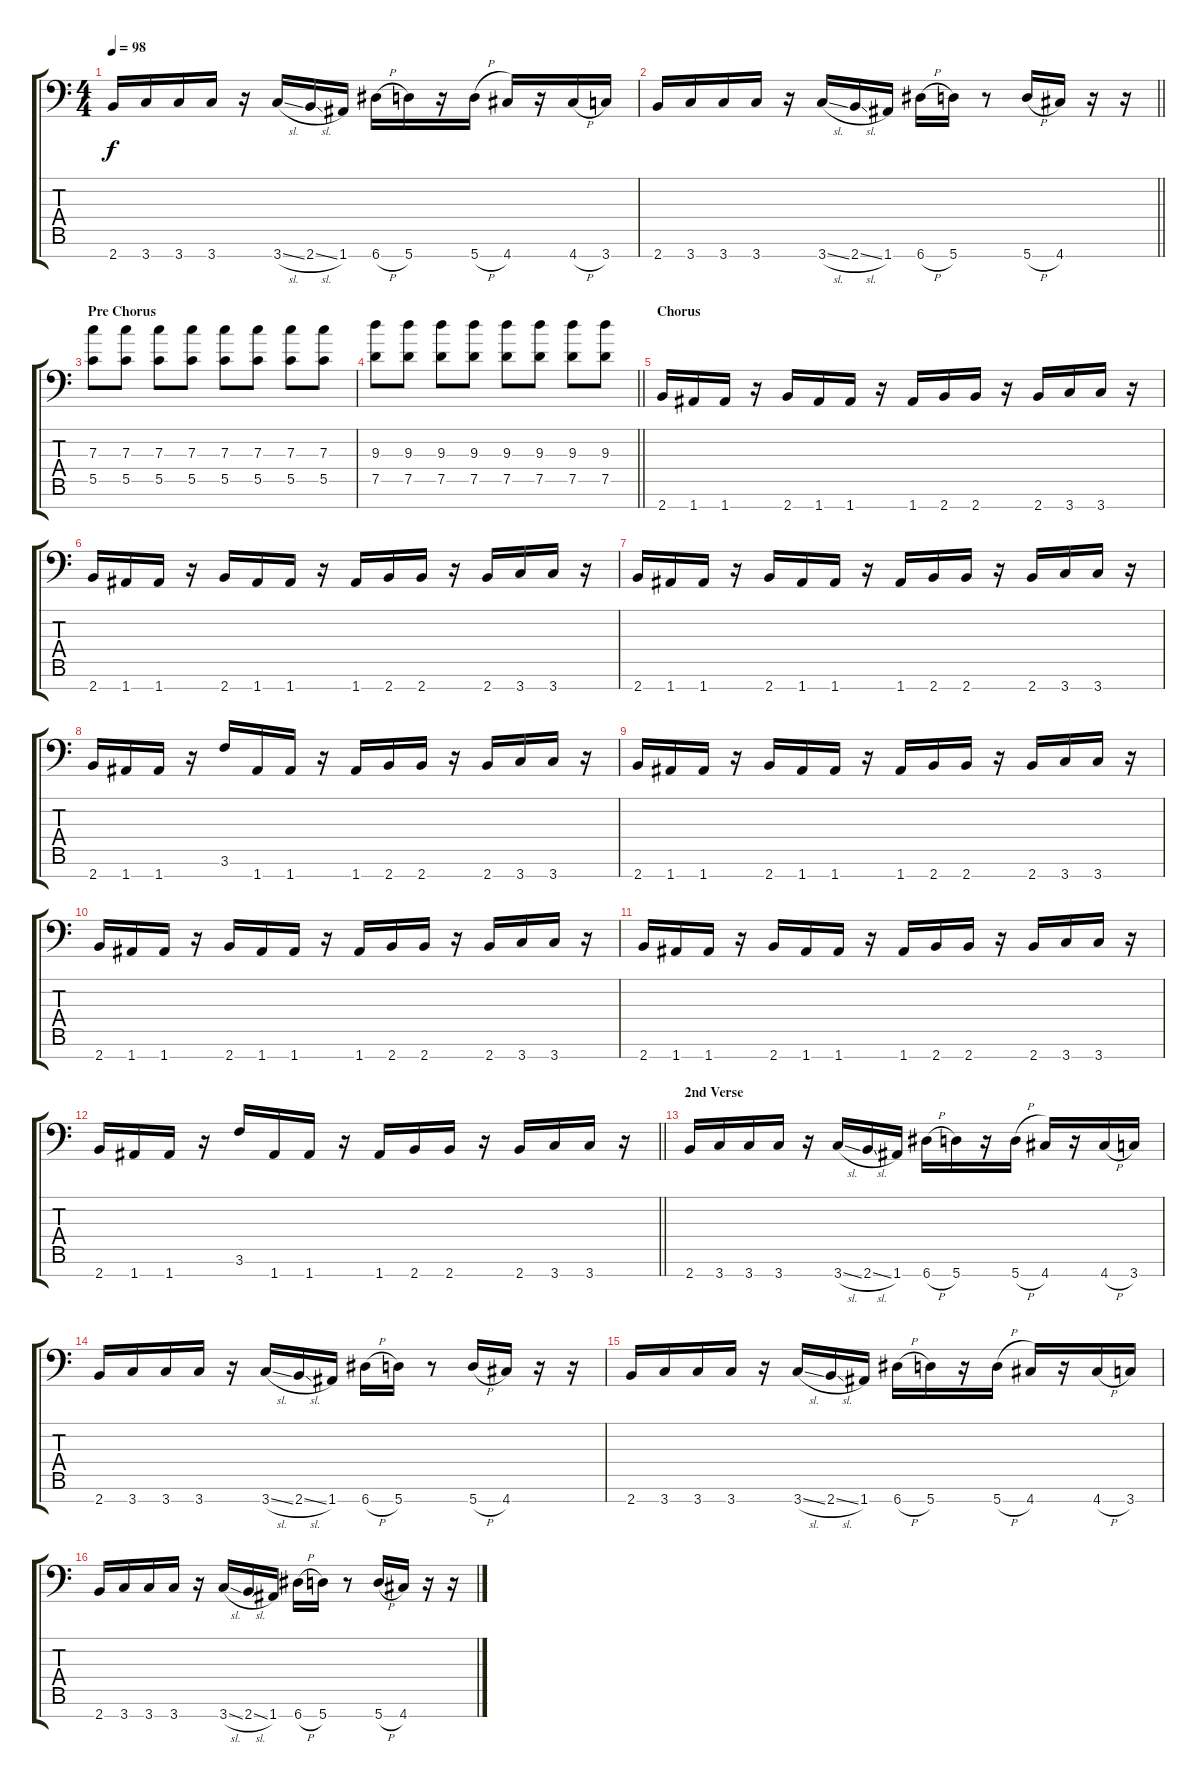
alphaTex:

\track "" {instrument distortionguitar}
\staff {score tabs}
\tuning (D4 A3 F3 C3 G2 D2 A1) {hide}
\ts (4 4)
\tempo 98
\clef f4
\ks c
2.7.16{dy f} 3.7.16 3.7.16 3.7.16 r.16 3.7{sl}.16 2.7{sl}.16 1.7.16 6.7{h}.16 5.7.16 r.16 5.7{h}.16 4.7.16 r.16 4.7{h}.16 3.7.16 |
\barLineRight lightlight
2.7.16 3.7.16 3.7.16 3.7.16 r.16 3.7{sl}.16 2.7{sl}.16 1.7.16 6.7{h}.16 5.7.16 r.8 5.7{h}.16 4.7.16 r.16 r.16 |
\section ("" "Pre Chorus")
(7.3 5.5).8 (7.3 5.5).8 (7.3 5.5).8 (7.3 5.5).8 (7.3 5.5).8 (7.3 5.5).8 (7.3 5.5).8 (7.3 5.5).8 |
\barLineRight lightlight
(9.3 7.5).8 (9.3 7.5).8 (9.3 7.5).8 (9.3 7.5).8 (9.3 7.5).8 (9.3 7.5).8 (9.3 7.5).8 (9.3 7.5).8 |
\section ("" "Chorus")
2.7.16 1.7.16 1.7.16 r.16 2.7.16 1.7.16 1.7.16 r.16 1.7.16 2.7.16 2.7.16 r.16 2.7.16 3.7.16 3.7.16 r.16 |
2.7.16 1.7.16 1.7.16 r.16 2.7.16 1.7.16 1.7.16 r.16 1.7.16 2.7.16 2.7.16 r.16 2.7.16 3.7.16 3.7.16 r.16 |
2.7.16 1.7.16 1.7.16 r.16 2.7.16 1.7.16 1.7.16 r.16 1.7.16 2.7.16 2.7.16 r.16 2.7.16 3.7.16 3.7.16 r.16 |
2.7.16 1.7.16 1.7.16 r.16 3.6.16 1.7.16 1.7.16 r.16 1.7.16 2.7.16 2.7.16 r.16 2.7.16 3.7.16 3.7.16 r.16 |
2.7.16 1.7.16 1.7.16 r.16 2.7.16 1.7.16 1.7.16 r.16 1.7.16 2.7.16 2.7.16 r.16 2.7.16 3.7.16 3.7.16 r.16 |
2.7.16 1.7.16 1.7.16 r.16 2.7.16 1.7.16 1.7.16 r.16 1.7.16 2.7.16 2.7.16 r.16 2.7.16 3.7.16 3.7.16 r.16 |
2.7.16 1.7.16 1.7.16 r.16 2.7.16 1.7.16 1.7.16 r.16 1.7.16 2.7.16 2.7.16 r.16 2.7.16 3.7.16 3.7.16 r.16 |
\barLineRight lightlight
2.7.16 1.7.16 1.7.16 r.16 3.6.16 1.7.16 1.7.16 r.16 1.7.16 2.7.16 2.7.16 r.16 2.7.16 3.7.16 3.7.16 r.16 |
\section ("" "2nd Verse")
2.7.16 3.7.16 3.7.16 3.7.16 r.16 3.7{sl}.16 2.7{sl}.16 1.7.16 6.7{h}.16 5.7.16 r.16 5.7{h}.16 4.7.16 r.16 4.7{h}.16 3.7.16 |
2.7.16 3.7.16 3.7.16 3.7.16 r.16 3.7{sl}.16 2.7{sl}.16 1.7.16 6.7{h}.16 5.7.16 r.8 5.7{h}.16 4.7.16 r.16 r.16 |
2.7.16 3.7.16 3.7.16 3.7.16 r.16 3.7{sl}.16 2.7{sl}.16 1.7.16 6.7{h}.16 5.7.16 r.16 5.7{h}.16 4.7.16 r.16 4.7{h}.16 3.7.16 |
2.7.16 3.7.16 3.7.16 3.7.16 r.16 3.7{sl}.16 2.7{sl}.16 1.7.16 6.7{h}.16 5.7.16 r.8 5.7{h}.16 4.7.16 r.16 r.16
